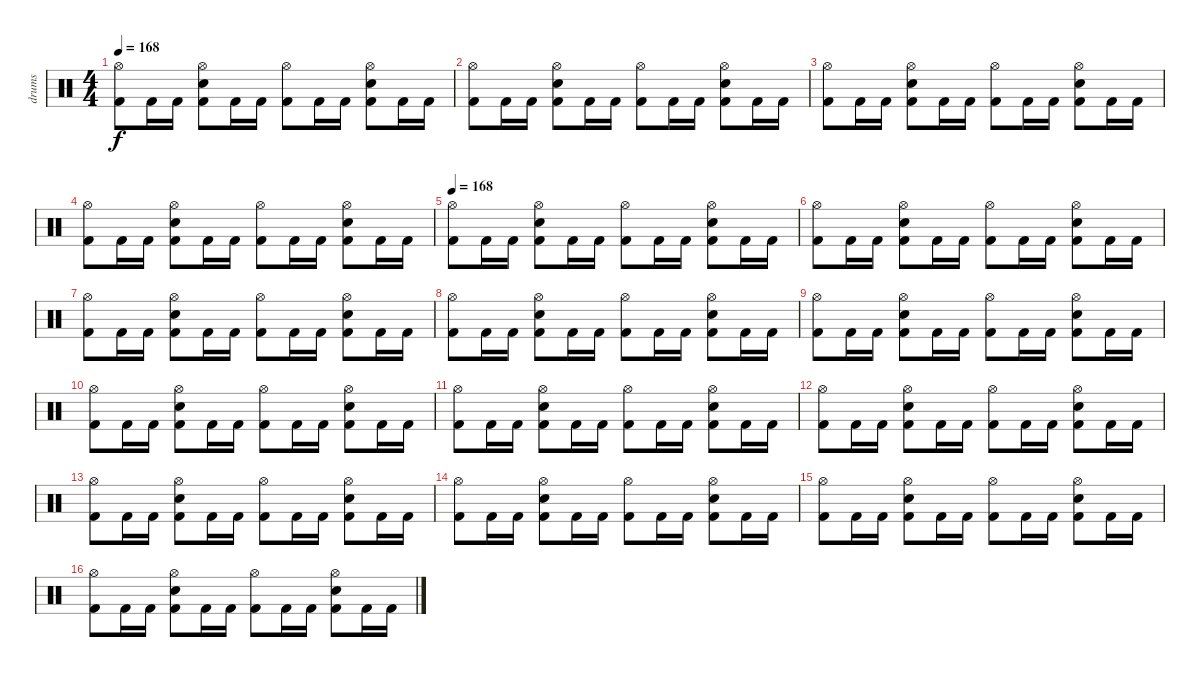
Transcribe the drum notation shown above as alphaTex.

\track ("drums" "drums") {instrument percussion}
\staff {score}
\articulation defaults
\ts (4 4)
\tempo 168
\clef neutral
\ks c
("Hi-Hat (open)" "Kick (hit) 2").8{dy f} "Kick (hit) 2".16 "Kick (hit) 2".16 ("Snare (hit) 2" "Hi-Hat (open)" "Kick (hit) 2").8 "Kick (hit) 2".16 "Kick (hit) 2".16 ("Hi-Hat (open)" "Kick (hit) 2").8 "Kick (hit) 2".16 "Kick (hit) 2".16 ("Snare (hit) 2" "Hi-Hat (open)" "Kick (hit) 2").8 "Kick (hit) 2".16 "Kick (hit) 2".16 |
("Hi-Hat (open)" "Kick (hit) 2").8 "Kick (hit) 2".16 "Kick (hit) 2".16 ("Snare (hit) 2" "Hi-Hat (open)" "Kick (hit) 2").8 "Kick (hit) 2".16 "Kick (hit) 2".16 ("Hi-Hat (open)" "Kick (hit) 2").8 "Kick (hit) 2".16 "Kick (hit) 2".16 ("Snare (hit) 2" "Hi-Hat (open)" "Kick (hit) 2").8 "Kick (hit) 2".16 "Kick (hit) 2".16 |
("Hi-Hat (open)" "Kick (hit) 2").8 "Kick (hit) 2".16 "Kick (hit) 2".16 ("Snare (hit) 2" "Hi-Hat (open)" "Kick (hit) 2").8 "Kick (hit) 2".16 "Kick (hit) 2".16 ("Hi-Hat (open)" "Kick (hit) 2").8 "Kick (hit) 2".16 "Kick (hit) 2".16 ("Snare (hit) 2" "Hi-Hat (open)" "Kick (hit) 2").8 "Kick (hit) 2".16 "Kick (hit) 2".16 |
("Hi-Hat (open)" "Kick (hit) 2").8 "Kick (hit) 2".16 "Kick (hit) 2".16 ("Snare (hit) 2" "Hi-Hat (open)" "Kick (hit) 2").8 "Kick (hit) 2".16 "Kick (hit) 2".16 ("Hi-Hat (open)" "Kick (hit) 2").8 "Kick (hit) 2".16 "Kick (hit) 2".16 ("Snare (hit) 2" "Hi-Hat (open)" "Kick (hit) 2").8 "Kick (hit) 2".16 "Kick (hit) 2".16 |
\tempo 168
("Hi-Hat (open)" "Kick (hit) 2").8 "Kick (hit) 2".16 "Kick (hit) 2".16 ("Snare (hit) 2" "Hi-Hat (open)" "Kick (hit) 2").8 "Kick (hit) 2".16 "Kick (hit) 2".16 ("Hi-Hat (open)" "Kick (hit) 2").8 "Kick (hit) 2".16 "Kick (hit) 2".16 ("Snare (hit) 2" "Hi-Hat (open)" "Kick (hit) 2").8 "Kick (hit) 2".16 "Kick (hit) 2".16 |
("Hi-Hat (open)" "Kick (hit) 2").8 "Kick (hit) 2".16 "Kick (hit) 2".16 ("Snare (hit) 2" "Hi-Hat (open)" "Kick (hit) 2").8 "Kick (hit) 2".16 "Kick (hit) 2".16 ("Hi-Hat (open)" "Kick (hit) 2").8 "Kick (hit) 2".16 "Kick (hit) 2".16 ("Snare (hit) 2" "Hi-Hat (open)" "Kick (hit) 2").8 "Kick (hit) 2".16 "Kick (hit) 2".16 |
("Hi-Hat (open)" "Kick (hit) 2").8 "Kick (hit) 2".16 "Kick (hit) 2".16 ("Snare (hit) 2" "Hi-Hat (open)" "Kick (hit) 2").8 "Kick (hit) 2".16 "Kick (hit) 2".16 ("Hi-Hat (open)" "Kick (hit) 2").8 "Kick (hit) 2".16 "Kick (hit) 2".16 ("Snare (hit) 2" "Hi-Hat (open)" "Kick (hit) 2").8 "Kick (hit) 2".16 "Kick (hit) 2".16 |
("Hi-Hat (open)" "Kick (hit) 2").8 "Kick (hit) 2".16 "Kick (hit) 2".16 ("Snare (hit) 2" "Hi-Hat (open)" "Kick (hit) 2").8 "Kick (hit) 2".16 "Kick (hit) 2".16 ("Hi-Hat (open)" "Kick (hit) 2").8 "Kick (hit) 2".16 "Kick (hit) 2".16 ("Snare (hit) 2" "Hi-Hat (open)" "Kick (hit) 2").8 "Kick (hit) 2".16 "Kick (hit) 2".16 |
("Hi-Hat (open)" "Kick (hit) 2").8 "Kick (hit) 2".16 "Kick (hit) 2".16 ("Snare (hit) 2" "Hi-Hat (open)" "Kick (hit) 2").8 "Kick (hit) 2".16 "Kick (hit) 2".16 ("Hi-Hat (open)" "Kick (hit) 2").8 "Kick (hit) 2".16 "Kick (hit) 2".16 ("Snare (hit) 2" "Hi-Hat (open)" "Kick (hit) 2").8 "Kick (hit) 2".16 "Kick (hit) 2".16 |
("Hi-Hat (open)" "Kick (hit) 2").8 "Kick (hit) 2".16 "Kick (hit) 2".16 ("Snare (hit) 2" "Hi-Hat (open)" "Kick (hit) 2").8 "Kick (hit) 2".16 "Kick (hit) 2".16 ("Hi-Hat (open)" "Kick (hit) 2").8 "Kick (hit) 2".16 "Kick (hit) 2".16 ("Snare (hit) 2" "Hi-Hat (open)" "Kick (hit) 2").8 "Kick (hit) 2".16 "Kick (hit) 2".16 |
("Hi-Hat (open)" "Kick (hit) 2").8 "Kick (hit) 2".16 "Kick (hit) 2".16 ("Snare (hit) 2" "Hi-Hat (open)" "Kick (hit) 2").8 "Kick (hit) 2".16 "Kick (hit) 2".16 ("Hi-Hat (open)" "Kick (hit) 2").8 "Kick (hit) 2".16 "Kick (hit) 2".16 ("Snare (hit) 2" "Hi-Hat (open)" "Kick (hit) 2").8 "Kick (hit) 2".16 "Kick (hit) 2".16 |
("Hi-Hat (open)" "Kick (hit) 2").8 "Kick (hit) 2".16 "Kick (hit) 2".16 ("Snare (hit) 2" "Hi-Hat (open)" "Kick (hit) 2").8 "Kick (hit) 2".16 "Kick (hit) 2".16 ("Hi-Hat (open)" "Kick (hit) 2").8 "Kick (hit) 2".16 "Kick (hit) 2".16 ("Snare (hit) 2" "Hi-Hat (open)" "Kick (hit) 2").8 "Kick (hit) 2".16 "Kick (hit) 2".16 |
("Hi-Hat (open)" "Kick (hit) 2").8 "Kick (hit) 2".16 "Kick (hit) 2".16 ("Snare (hit) 2" "Hi-Hat (open)" "Kick (hit) 2").8 "Kick (hit) 2".16 "Kick (hit) 2".16 ("Hi-Hat (open)" "Kick (hit) 2").8 "Kick (hit) 2".16 "Kick (hit) 2".16 ("Snare (hit) 2" "Hi-Hat (open)" "Kick (hit) 2").8 "Kick (hit) 2".16 "Kick (hit) 2".16 |
("Hi-Hat (open)" "Kick (hit) 2").8 "Kick (hit) 2".16 "Kick (hit) 2".16 ("Snare (hit) 2" "Hi-Hat (open)" "Kick (hit) 2").8 "Kick (hit) 2".16 "Kick (hit) 2".16 ("Hi-Hat (open)" "Kick (hit) 2").8 "Kick (hit) 2".16 "Kick (hit) 2".16 ("Snare (hit) 2" "Hi-Hat (open)" "Kick (hit) 2").8 "Kick (hit) 2".16 "Kick (hit) 2".16 |
("Hi-Hat (open)" "Kick (hit) 2").8 "Kick (hit) 2".16 "Kick (hit) 2".16 ("Snare (hit) 2" "Hi-Hat (open)" "Kick (hit) 2").8 "Kick (hit) 2".16 "Kick (hit) 2".16 ("Hi-Hat (open)" "Kick (hit) 2").8 "Kick (hit) 2".16 "Kick (hit) 2".16 ("Snare (hit) 2" "Hi-Hat (open)" "Kick (hit) 2").8 "Kick (hit) 2".16 "Kick (hit) 2".16 |
("Hi-Hat (open)" "Kick (hit) 2").8 "Kick (hit) 2".16 "Kick (hit) 2".16 ("Snare (hit) 2" "Hi-Hat (open)" "Kick (hit) 2").8 "Kick (hit) 2".16 "Kick (hit) 2".16 ("Hi-Hat (open)" "Kick (hit) 2").8 "Kick (hit) 2".16 "Kick (hit) 2".16 ("Snare (hit) 2" "Hi-Hat (open)" "Kick (hit) 2").8 "Kick (hit) 2".16 "Kick (hit) 2".16
